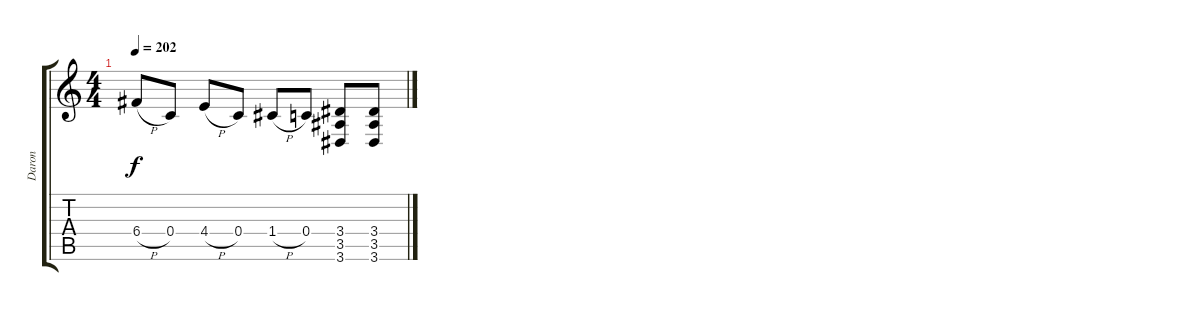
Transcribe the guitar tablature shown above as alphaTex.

\track ("Daron" "Daron") {instrument overdrivenguitar}
\staff {score tabs}
\tuning (D4 A3 F3 C3 G2 C2) {hide}
\ts (4 4)
\tempo 202
\clef g2
\ks c
6.4{h}.8{dy f} 0.4.8 4.4{h}.8 0.4.8 1.4{h}.8 0.4.8 (3.4 3.5 3.6).8 (3.4 3.5 3.6).8
